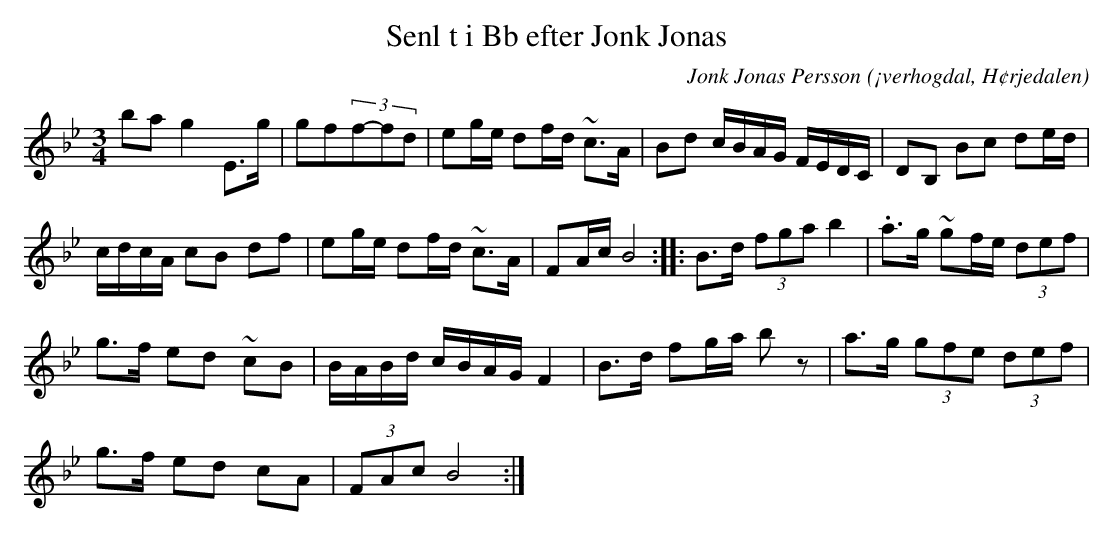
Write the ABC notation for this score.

X:1
T:Senl t i Bb efter Jonk Jonas
O:¡verhogdal, H¢rjedalen
M:3/4
C:Jonk Jonas Persson
K:Bb
ba g2 E>g |gf(3f-fd| eg/2e/2 df/2d/2 ~c>A | Bd c/2B/2A/2G/2 F/2E/2D/2C/2 | DB, Bc de/2d/2 |
 c/2d/2c/2A/2 cB df | eg/2e/2 df/2d/2 ~c>A | FA/2c/2 B4 :: B>d (3fga b2 | .a>g ~gf/2e/2 (3def |
g>f ed ~cB | B/2A/2B/2d/2 c/2B/2A/2G/2 F2 | B>d fg/2a/2 b z | a>g (3gfe (3def |
g>f ed cA | (3FAc B4 :|
